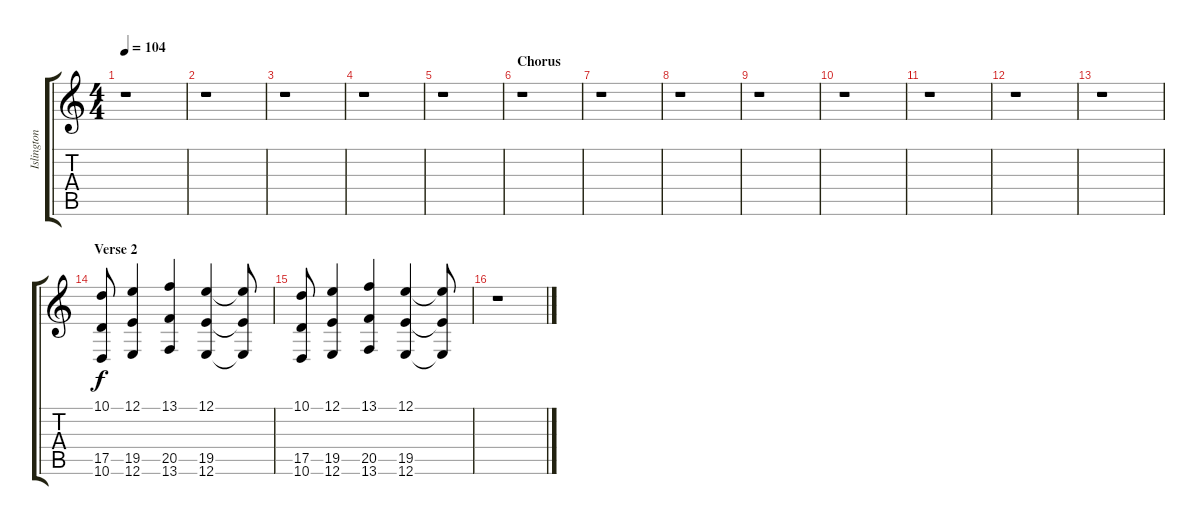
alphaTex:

\track ("Islington Green School Students | Schoo" "Islington ") {instrument choiraahs}
\staff {score tabs}
\tuning (E4 B3 G3 D3 A2 E2) {hide}
\ts (4 4)
\tempo 104
\clef g2
\ks c
r.1{dy f} |
r.1 |
r.1 |
r.1 |
r.1 |
\section ("" "Chorus")
r.1 |
r.1 |
r.1 |
r.1 |
r.1 |
r.1 |
r.1 |
r.1 |
\section ("" "Verse 2")
(10.1 17.5 10.6).8 (12.1 19.5 12.6).4 (13.1 20.5 13.6).4 (12.1 19.5 12.6).4 (12.1{t} 19.5{t} 12.6{t}).8 |
(10.1 17.5 10.6).8 (12.1 19.5 12.6).4 (13.1 20.5 13.6).4 (12.1 19.5 12.6).4 (12.1{t} 19.5{t} 12.6{t}).8 |
r.1
